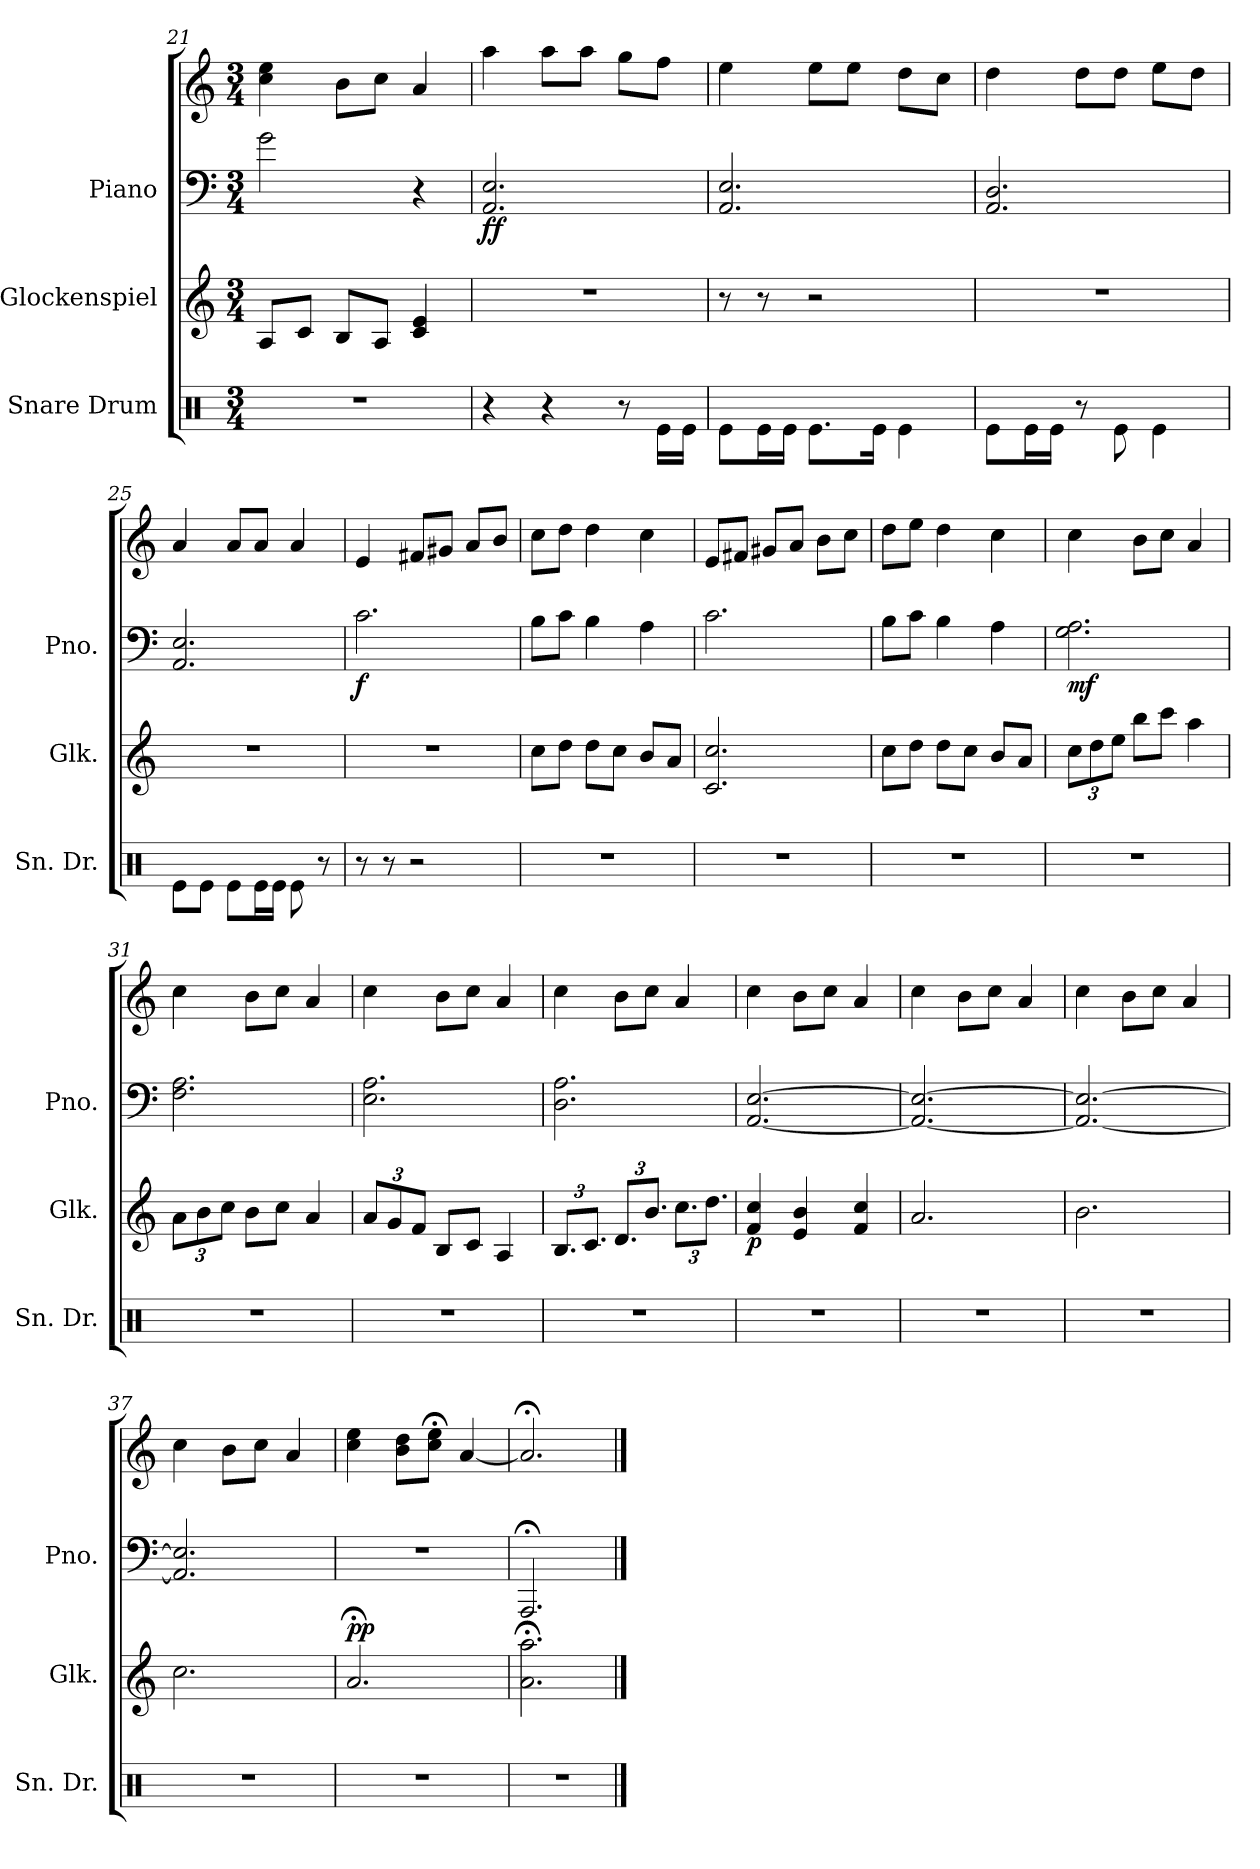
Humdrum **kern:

**kern	**kern	**dynam	**kern	**kern	**dynam
*part3	*part2	*part2	*part1	*part1	*part1
*staff4	*staff3	*staff3	*staff2	*staff1	*staff1/2
*I"Snare Drum	*I"Glockenspiel	*	*I"Piano	*	*
*I'Sn. Dr.	*I'Glk.	*	*I'Pno.	*	*
*clefX	*clefG2	*	*clefF4	*clefG2	*
*	*ITrd-14c-24	*	*	*	*
*k[]	*k[]	*	*k[]	*k[]	*
*M3/4	*M3/4	*	*M3/4	*M3/4	*
=21	=21	=21	=21	=21	=21
2.r	8aa/L	.	2g\	4cc\ 4ee\	.
.	8ccc/J	.	.	.	.
.	8bb/L	.	.	8b\L	.
.	8aa/J	.	.	8cc\J	.
.	4ccc/ 4eee/	.	4r	4a/	.
=22	=22	=22	=22	=22	=22
!	!	!	!	!	!LO:DY:b=2
4r	2.r	.	2.AA/ 2.E/	4aa\	ff
4r	.	.	.	8aa\L	.
.	.	.	.	8aa\J	.
8r	.	.	.	8gg\L	.
16Re\LL	.	.	.	8ff\J	.
16Re\JJ	.	.	.	.	.
=23	=23	=23	=23	=23	=23
8Re\L	8r	.	2.AA/ 2.E/	4ee\	.
16Re\L	8r	.	.	.	.
16Re\JJ	.	.	.	.	.
8.Re\L	2r	.	.	8ee\L	.
.	.	.	.	8ee\J	.
16Re\Jk	.	.	.	.	.
4Re\	.	.	.	8dd\L	.
.	.	.	.	8cc\J	.
=24	=24	=24	=24	=24	=24
8Re\L	2.r	.	2.AA/ 2.D/	4dd\	.
16Re\L	.	.	.	.	.
16Re\JJ	.	.	.	.	.
8r	.	.	.	8dd\L	.
8Re\	.	.	.	8dd\J	.
4Re\	.	.	.	8ee\L	.
.	.	.	.	8dd\J	.
=25	=25	=25	=25	=25	=25
8Re\L	2.r	.	2.AA/ 2.E/	4a/	.
8Re\J	.	.	.	.	.
8Re\L	.	.	.	8a/L	.
16Re\L	.	.	.	8a/J	.
16Re\JJ	.	.	.	.	.
8Re\	.	.	.	4a/	.
8r	.	.	.	.	.
=26	=26	=26	=26	=26	=26
!	!	!	!	!	!LO:DY:b=2
8r	2.r	.	2.c\	4e/	f
8r	.	.	.	.	.
2r	.	.	.	8f#X/L	.
.	.	.	.	8g#X/J	.
.	.	.	.	8a/L	.
.	.	.	.	8b/J	.
!!LO:PB:g=z
=27	=27	=27	=27	=27	=27
2.r	8cccc\L	.	8B\L	8cc\L	.
.	8dddd\J	.	8c\J	8dd\J	.
.	8dddd\L	.	4B\	4dd\	.
.	8cccc\J	.	.	.	.
.	8bbb/L	.	4A\	4cc\	.
.	8aaa/J	.	.	.	.
=28	=28	=28	=28	=28	=28
2.r	2.ccc/ 2.cccc/	.	2.c\	8e/L	.
.	.	.	.	8f#X/J	.
.	.	.	.	8g#X/L	.
.	.	.	.	8a/J	.
.	.	.	.	8b\L	.
.	.	.	.	8cc\J	.
=29	=29	=29	=29	=29	=29
2.r	8cccc\L	.	8B\L	8dd\L	.
.	8dddd\J	.	8c\J	8ee\J	.
.	8dddd\L	.	4B\	4dd\	.
.	8cccc\J	.	.	.	.
.	8bbb/L	.	4A\	4cc\	.
.	8aaa/J	.	.	.	.
=30	=30	=30	=30	=30	=30
*	*Xbrackettup	*	*	*	*
!	!	!	!	!	!LO:DY:b=2
2.r	12cccc\L	.	2.G\ 2.A\	4cc\	mf
.	12dddd\	.	.	.	.
.	12eeee\J	.	.	.	.
.	8bbbb\L	.	.	8b\L	.
.	8ccccc\J	.	.	8cc\J	.
.	4aaaa\	.	.	4a/	.
=31	=31	=31	=31	=31	=31
2.r	12aaa\L	.	2.F\ 2.A\	4cc\	.
.	12bbb\	.	.	.	.
.	12cccc\J	.	.	.	.
.	8bbb\L	.	.	8b\L	.
.	8cccc\J	.	.	8cc\J	.
.	4aaa/	.	.	4a/	.
=32	=32	=32	=32	=32	=32
2.r	12aaa/L	.	2.E\ 2.A\	4cc\	.
.	12ggg/	.	.	.	.
.	12fff/J	.	.	.	.
.	8bb/L	.	.	8b\L	.
.	8ccc/J	.	.	8cc\J	.
.	4aa/	.	.	4a/	.
=33	=33	=33	=33	=33	=33
2.r	12.bb/L	.	2.D\ 2.A\	4cc\	.
.	12.ccc/J	.	.	.	.
.	12.ddd/L	.	.	8b\L	.
.	12.bbb/J	.	.	8cc\J	.
.	12.cccc\L	.	.	4a/	.
.	12.dddd\J	.	.	.	.
!!LO:LB:g=z
=34	=34	=34	=34	=34	=34
!	!	!LO:DY:b	!	!	!
2.r	4fff/ 4cccc/	p	[2.AA/ [2.E/	4cc\	.
.	4eee/ 4bbb/	.	.	8b\L	.
.	.	.	.	8cc\J	.
.	4fff/ 4cccc/	.	.	4a/	.
=35	=35	=35	=35	=35	=35
2.r	2.aaa/	.	2.AA/_ 2.E/_	4cc\	.
.	.	.	.	8b\L	.
.	.	.	.	8cc\J	.
.	.	.	.	4a/	.
=36	=36	=36	=36	=36	=36
2.r	2.bbb\	.	2.AA/_ 2.E/_	4cc\	.
.	.	.	.	8b\L	.
.	.	.	.	8cc\J	.
.	.	.	.	4a/	.
=37	=37	=37	=37	=37	=37
2.r	2.cccc\	.	2.AA/] 2.E/]	4cc\	.
.	.	.	.	8b\L	.
.	.	.	.	8cc\J	.
.	.	.	.	4a/	.
=38	=38	=38	=38	=38	=38
!	!	!LO:DY:a	!	!	!
2.r	2.aaa;</	pp	2.r	4cc\ 4ee\	.
.	.	.	.	8b\ 8dd\L	.
.	.	.	.	8cc\;< 8ee\;<J	.
.	.	.	.	[4a/	.
=39	=39	=39	=39	=39	=39
2.r	2.aaa\;< 2.aaaa\;<	.	2.AAA;</	2.a;</]	.
==	==	==	==	==	==
*-	*-	*-	*-	*-	*-
